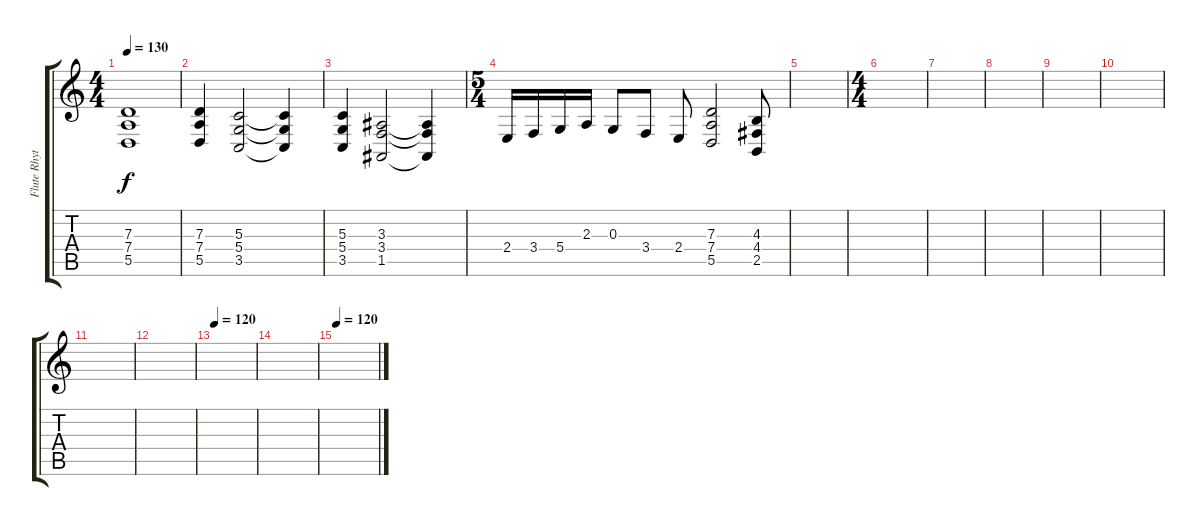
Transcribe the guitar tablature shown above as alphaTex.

\track ("Flute Rhytm1" "Flute Rhyt") {instrument flute}
\staff {score tabs}
\tuning (E4 B3 G3 D3 A2 E2) {hide}
\ts (4 4)
\tempo 130
\clef g2
\ks c
(7.3 7.4 5.5).1{dy f} |
(7.3 7.4 5.5).4 (5.3 5.4 3.5).2 (5.3{t} 5.4{t} 3.5{t}).4 |
(5.3 5.4 3.5).4 (3.3 3.4 1.5).2 (3.3{t} 3.4{t} 1.5{t}).4 |
\ts (5 4)
2.4.16 3.4.16 5.4.16 2.3.16 0.3.8 3.4.8 2.4.8 (7.3 7.4 5.5).2 (4.3 4.4 2.5).8 |
|
\ts (4 4)
|
|
|
|
|
|
|
\tempo 120
|
|
\tempo 120
